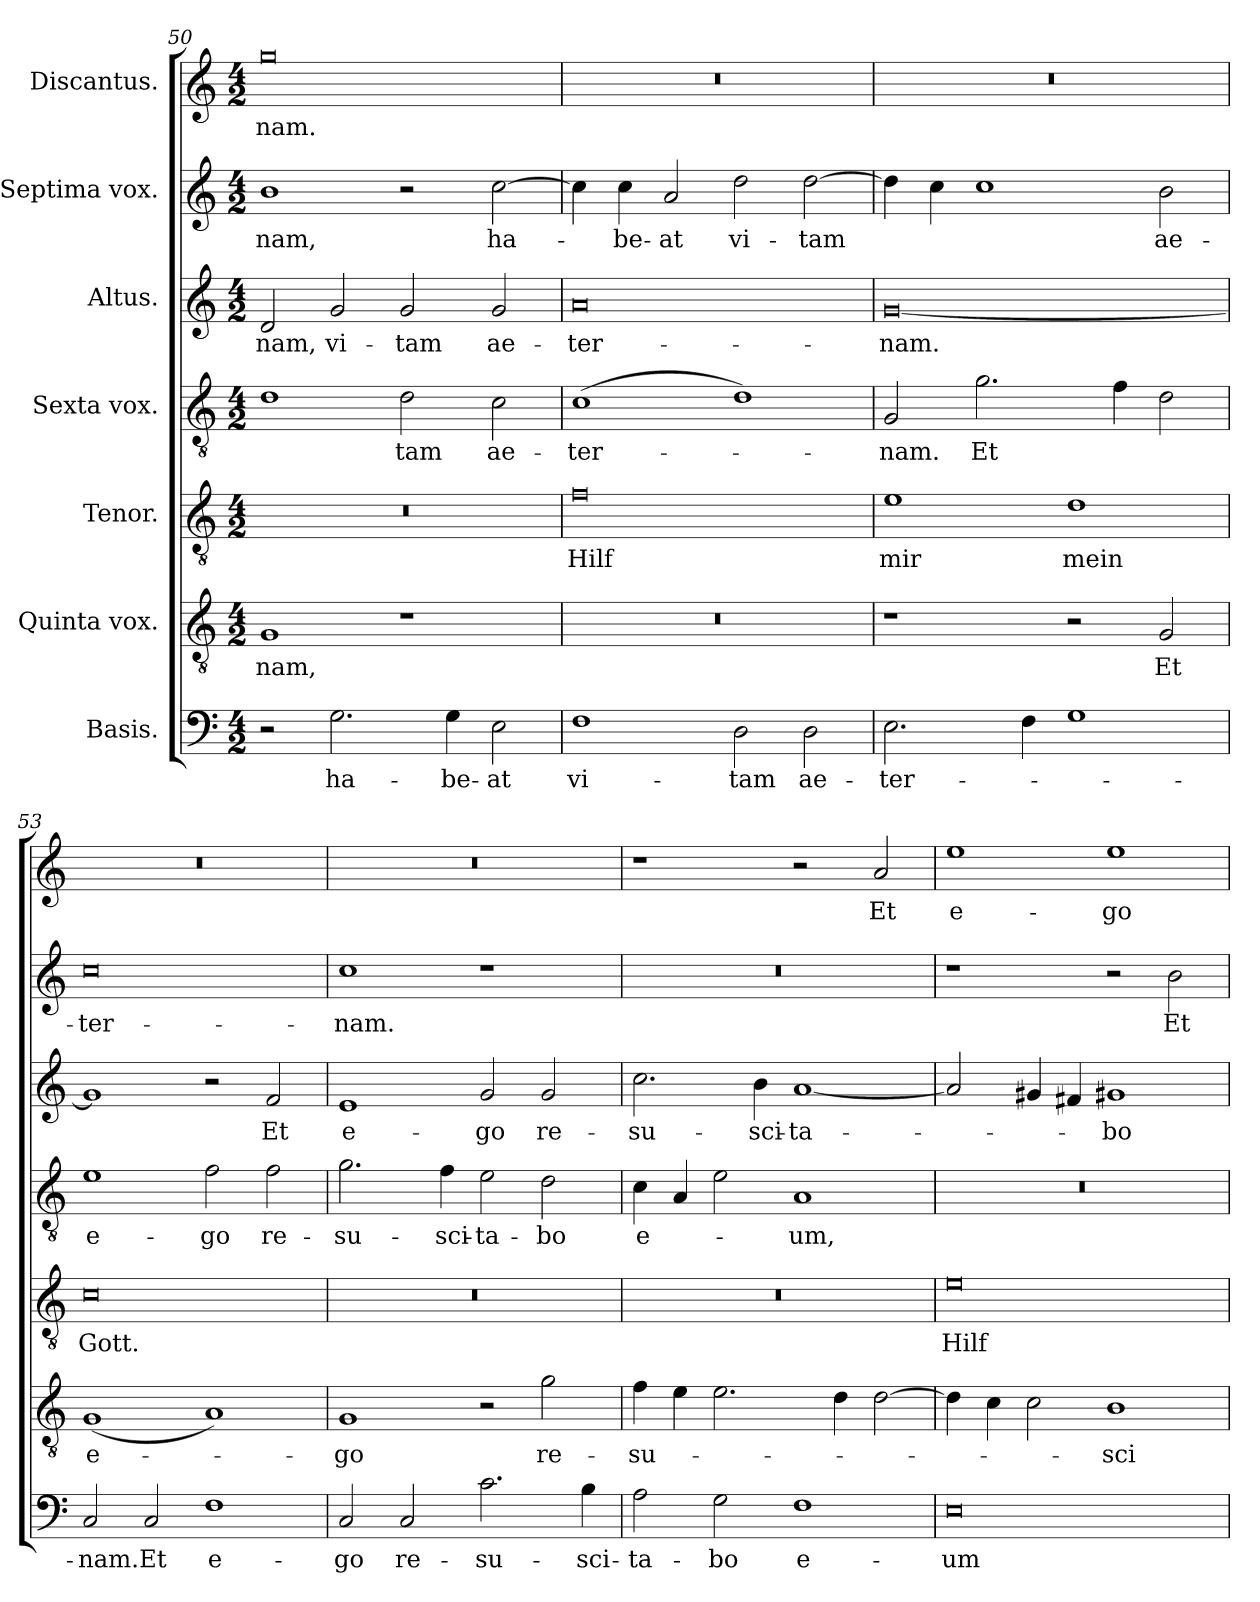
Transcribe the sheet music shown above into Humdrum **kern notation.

**kern	**text	**kern	**text	**kern	**text	**kern	**text	**kern	**text	**kern	**text	**kern	**text
*part7	*part7	*part6	*part6	*part5	*part5	*part4	*part4	*part3	*part3	*part2	*part2	*part1	*part1
*staff7	*staff7	*staff6	*staff6	*staff5	*staff5	*staff4	*staff4	*staff3	*staff3	*staff2	*staff2	*staff1	*staff1
*I"Basis.	*	*I"Quinta vox.	*	*I"Tenor.	*	*I"Sexta vox.	*	*I"Altus.	*	*I"Septima vox.	*	*I"Discantus.	*
*clefF4	*	*clefGv2	*	*clefGv2	*	*clefGv2	*	*clefG2	*	*clefG2	*	*clefG2	*
*k[]	*	*k[]	*	*k[]	*	*k[]	*	*k[]	*	*k[]	*	*k[]	*
*M4/2	*	*M4/2	*	*M4/2	*	*M4/2	*	*M4/2	*	*M4/2	*	*M4/2	*
=50	=50	=50	=50	=50	=50	=50	=50	=50	=50	=50	=50	=50	=50
!	!	!	!LO:LY:b	!	!	!	!	!	!LO:LY:b	!	!LO:LY:b	!	!LO:LY:b
2r	.	1G	-nam,	0r	.	1d	.	2d/	-nam,	1b	-nam,	0gg	-nam.
!	!LO:LY:b	!	!	!	!	!	!	!	!LO:LY:b	!	!	!	!
2.G\	ha-	.	.	.	.	.	.	2g/	vi-	.	.	.	.
!	!	!	!	!	!	!	!LO:LY:b	!	!LO:LY:b	!	!	!	!
.	.	1r	.	.	.	2d\	-tam	2g/	-tam	2r	.	.	.
!	!LO:LY:b	!	!	!	!	!	!	!	!	!	!	!	!
4G\	-be-	.	.	.	.	.	.	.	.	.	.	.	.
!	!LO:LY:b	!	!	!	!	!	!LO:LY:b	!	!LO:LY:b	!	!LO:LY:b	!	!
2E\	-at	.	.	.	.	2c\	ae-	2g/	ae-	[2cc\	ha-	.	.
=51	=51	=51	=51	=51	=51	=51	=51	=51	=51	=51	=51	=51	=51
!	!LO:LY:b	!	!	!	!LO:LY:b	!	!LO:LY:b	!	!LO:LY:b	!	!	!	!
1F	vi-	0r	.	0f	Hilf	(1c	-ter-	0a	-ter-	4cc\]	.	0r	.
!	!	!	!	!	!	!	!	!	!	!	!LO:LY:b	!	!
.	.	.	.	.	.	.	.	.	.	4cc\	-be-	.	.
!	!	!	!	!	!	!	!	!	!	!	!LO:LY:b	!	!
.	.	.	.	.	.	.	.	.	.	2a/	-at	.	.
!	!LO:LY:b	!	!	!	!	!	!	!	!	!	!LO:LY:b	!	!
2D\	-tam	.	.	.	.	1d)	.	.	.	2dd\	vi-	.	.
!	!LO:LY:b	!	!	!	!	!	!	!	!	!	!LO:LY:b	!	!
2D\	ae-	.	.	.	.	.	.	.	.	[2dd\	-tam	.	.
=52	=52	=52	=52	=52	=52	=52	=52	=52	=52	=52	=52	=52	=52
!	!LO:LY:b	!	!	!	!LO:LY:b	!	!LO:LY:b	!	!LO:LY:b	!	!	!	!
2.E\	-ter-	1r	.	1e	mir	2G/	-nam.	[0g	-nam.	4dd\]	.	0r	.
.	.	.	.	.	.	.	.	.	.	4cc\	.	.	.
!	!	!	!	!	!	!	!LO:LY:b	!	!	!	!	!	!
.	.	.	.	.	.	2.g\	Et	.	.	1cc	.	.	.
4F\	.	.	.	.	.	.	.	.	.	.	.	.	.
!	!	!	!	!	!LO:LY:b	!	!	!	!	!	!	!	!
1G	.	2r	.	1d	mein	.	.	.	.	.	.	.	.
.	.	.	.	.	.	4f\	.	.	.	.	.	.	.
!	!	!	!LO:LY:b	!	!	!	!	!	!	!	!LO:LY:b	!	!
.	.	2G/	Et	.	.	2d\	.	.	.	2b\	ae-	.	.
=53	=53	=53	=53	=53	=53	=53	=53	=53	=53	=53	=53	=53	=53
!	!LO:LY:b	!	!LO:LY:b	!	!LO:LY:b	!	!LO:LY:b	!	!	!	!LO:LY:b	!	!
2C/	-nam.	(1G	e-	0c	Gott.	1e	e-	1g]	.	0cc	-ter-	0r	.
!	!LO:LY:b	!	!	!	!	!	!	!	!	!	!	!	!
2C/	Et	.	.	.	.	.	.	.	.	.	.	.	.
!	!LO:LY:b	!	!	!	!	!	!LO:LY:b	!	!	!	!	!	!
1F	e-	1A)	.	.	.	2f\	-go	2r	.	.	.	.	.
!	!	!	!	!	!	!	!LO:LY:b	!	!LO:LY:b	!	!	!	!
.	.	.	.	.	.	2f\	re-	2f/	Et	.	.	.	.
!!LO:LB:g=z
=54	=54	=54	=54	=54	=54	=54	=54	=54	=54	=54	=54	=54	=54
!	!LO:LY:b	!	!LO:LY:b	!	!	!	!LO:LY:b	!	!LO:LY:b	!	!LO:LY:b	!	!
2C/	-go	1G	-go	0r	.	2.g\	-su-	1e	e-	1cc	-nam.	0r	.
!	!LO:LY:b	!	!	!	!	!	!	!	!	!	!	!	!
2C/	re-	.	.	.	.	.	.	.	.	.	.	.	.
!	!	!	!	!	!	!	!LO:LY:b	!	!	!	!	!	!
.	.	.	.	.	.	4f\	-sci-	.	.	.	.	.	.
!	!LO:LY:b	!	!	!	!	!	!LO:LY:b	!	!LO:LY:b	!	!	!	!
2.c\	-su-	2r	.	.	.	2e\	-ta-	2g/	-go	1r	.	.	.
!	!	!	!LO:LY:b	!	!	!	!LO:LY:b	!	!LO:LY:b	!	!	!	!
.	.	2g\	re-	.	.	2d\	-bo	2g/	re-	.	.	.	.
!	!LO:LY:b	!	!	!	!	!	!	!	!	!	!	!	!
4B\	-sci-	.	.	.	.	.	.	.	.	.	.	.	.
=55	=55	=55	=55	=55	=55	=55	=55	=55	=55	=55	=55	=55	=55
!	!LO:LY:b	!	!LO:LY:b	!	!	!	!LO:LY:b	!	!LO:LY:b	!	!	!	!
2A\	-ta-	4f\	-su-	0r	.	4c\	e-	2.cc\	-su-	0r	.	1r	.
.	.	4e\	.	.	.	4A/	.	.	.	.	.	.	.
!	!LO:LY:b	!	!	!	!	!	!	!	!	!	!	!	!
2G\	-bo	2.e\	.	.	.	2e\	.	.	.	.	.	.	.
!	!	!	!	!	!	!	!	!	!LO:LY:b	!	!	!	!
.	.	.	.	.	.	.	.	4b\	-sci-	.	.	.	.
!	!LO:LY:b	!	!	!	!	!	!LO:LY:b	!	!LO:LY:b	!	!	!	!
1F	e-	.	.	.	.	1A	-um,	[1a	-ta-	.	.	2r	.
.	.	4d\	.	.	.	.	.	.	.	.	.	.	.
!	!	!	!	!	!	!	!	!	!	!	!	!	!LO:LY:b
.	.	[2d\	.	.	.	.	.	.	.	.	.	2a/	Et
=56	=56	=56	=56	=56	=56	=56	=56	=56	=56	=56	=56	=56	=56
!	!LO:LY:b	!	!	!	!LO:LY:b	!	!	!	!	!	!	!	!LO:LY:b
0E	-um	4d\]	.	0e	Hilf	0r	.	2a/]	.	1r	.	1ee	e-
.	.	4c\	.	.	.	.	.	.	.	.	.	.	.
.	.	2c\	.	.	.	.	.	4g#X/	.	.	.	.	.
.	.	.	.	.	.	.	.	4f#X/	.	.	.	.	.
!	!	!	!LO:LY:b	!	!	!	!	!	!LO:LY:b	!	!	!	!LO:LY:b
.	.	1B	-sci-	.	.	.	.	1g#X	-bo	2r	.	1ee	-go
!	!	!	!	!	!	!	!	!	!	!	!LO:LY:b	!	!
.	.	.	.	.	.	.	.	.	.	2b\	Et	.	.
=	=	=	=	=	=	=	=	=	=	=	=	=	=
*-	*-	*-	*-	*-	*-	*-	*-	*-	*-	*-	*-	*-	*-
